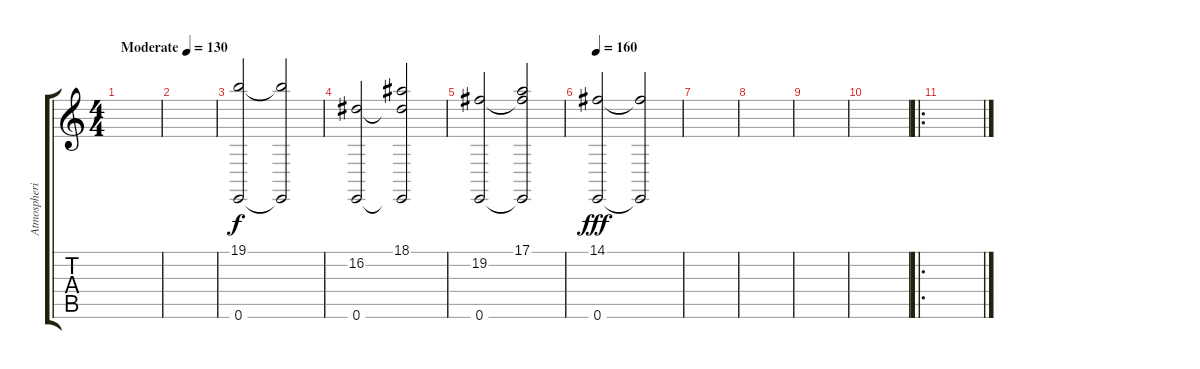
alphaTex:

\track ("Atmospheric Noise" "Atmospheri") {instrument seashore}
\staff {score tabs}
\tuning (E4 B3 G3 D3 A2 E2) {hide}
\ts (4 4)
\tempo (130 "Moderate")
\clef g2
\ks c
|
|
(19.1 0.6).2 (19.1{t} 0.6{t}).2 |
(16.2 0.6).2 (18.1 16.2{t} 0.6{t}).2 |
(19.2 0.6).2 (17.1 19.2{t} 0.6{t}).2 |
\tempo 160
(14.1 0.6).2{dy fff} (14.1{t} 0.6{t}).2 |
|
|
|
|
\ro
